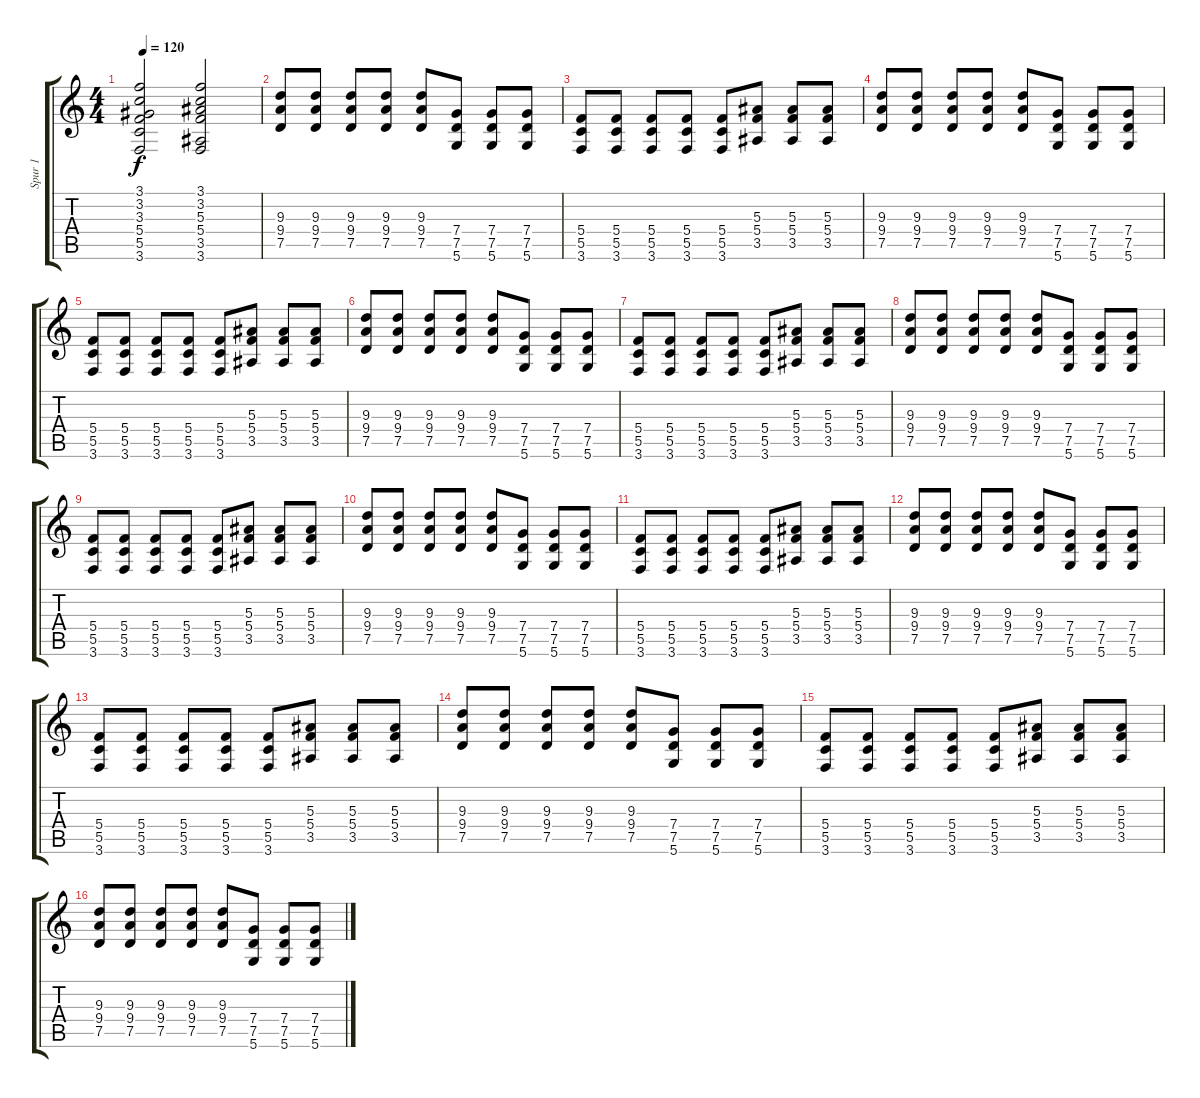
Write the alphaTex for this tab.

\track ("Spur 1" "Spur 1") {instrument distortionguitar}
\staff {score tabs}
\tuning (D4 A3 F3 C3 G2 D2) {hide}
\ts (4 4)
\tempo 120
\clef g2
\ks c
(3.1 3.2 3.3 5.4 5.5 3.6).2{dy f} (3.1 3.2 5.3 5.4 3.5 3.6).2 |
(9.3 9.4 7.5).8 (9.3 9.4 7.5).8 (9.3 9.4 7.5).8 (9.3 9.4 7.5).8 (9.3 9.4 7.5).8 (7.4 7.5 5.6).8 (7.4 7.5 5.6).8 (7.4 7.5 5.6).8 |
(5.4 5.5 3.6).8 (5.4 5.5 3.6).8 (5.4 5.5 3.6).8 (5.4 5.5 3.6).8 (5.4 5.5 3.6).8 (5.3 5.4 3.5).8 (5.3 5.4 3.5).8 (5.3 5.4 3.5).8 |
(9.3 9.4 7.5).8 (9.3 9.4 7.5).8 (9.3 9.4 7.5).8 (9.3 9.4 7.5).8 (9.3 9.4 7.5).8 (7.4 7.5 5.6).8 (7.4 7.5 5.6).8 (7.4 7.5 5.6).8 |
(5.4 5.5 3.6).8 (5.4 5.5 3.6).8 (5.4 5.5 3.6).8 (5.4 5.5 3.6).8 (5.4 5.5 3.6).8 (5.3 5.4 3.5).8 (5.3 5.4 3.5).8 (5.3 5.4 3.5).8 |
(9.3 9.4 7.5).8 (9.3 9.4 7.5).8 (9.3 9.4 7.5).8 (9.3 9.4 7.5).8 (9.3 9.4 7.5).8 (7.4 7.5 5.6).8 (7.4 7.5 5.6).8 (7.4 7.5 5.6).8 |
(5.4 5.5 3.6).8 (5.4 5.5 3.6).8 (5.4 5.5 3.6).8 (5.4 5.5 3.6).8 (5.4 5.5 3.6).8 (5.3 5.4 3.5).8 (5.3 5.4 3.5).8 (5.3 5.4 3.5).8 |
(9.3 9.4 7.5).8 (9.3 9.4 7.5).8 (9.3 9.4 7.5).8 (9.3 9.4 7.5).8 (9.3 9.4 7.5).8 (7.4 7.5 5.6).8 (7.4 7.5 5.6).8 (7.4 7.5 5.6).8 |
(5.4 5.5 3.6).8 (5.4 5.5 3.6).8 (5.4 5.5 3.6).8 (5.4 5.5 3.6).8 (5.4 5.5 3.6).8 (5.3 5.4 3.5).8 (5.3 5.4 3.5).8 (5.3 5.4 3.5).8 |
(9.3 9.4 7.5).8 (9.3 9.4 7.5).8 (9.3 9.4 7.5).8 (9.3 9.4 7.5).8 (9.3 9.4 7.5).8 (7.4 7.5 5.6).8 (7.4 7.5 5.6).8 (7.4 7.5 5.6).8 |
(5.4 5.5 3.6).8 (5.4 5.5 3.6).8 (5.4 5.5 3.6).8 (5.4 5.5 3.6).8 (5.4 5.5 3.6).8 (5.3 5.4 3.5).8 (5.3 5.4 3.5).8 (5.3 5.4 3.5).8 |
(9.3 9.4 7.5).8 (9.3 9.4 7.5).8 (9.3 9.4 7.5).8 (9.3 9.4 7.5).8 (9.3 9.4 7.5).8 (7.4 7.5 5.6).8 (7.4 7.5 5.6).8 (7.4 7.5 5.6).8 |
(5.4 5.5 3.6).8 (5.4 5.5 3.6).8 (5.4 5.5 3.6).8 (5.4 5.5 3.6).8 (5.4 5.5 3.6).8 (5.3 5.4 3.5).8 (5.3 5.4 3.5).8 (5.3 5.4 3.5).8 |
(9.3 9.4 7.5).8 (9.3 9.4 7.5).8 (9.3 9.4 7.5).8 (9.3 9.4 7.5).8 (9.3 9.4 7.5).8 (7.4 7.5 5.6).8 (7.4 7.5 5.6).8 (7.4 7.5 5.6).8 |
(5.4 5.5 3.6).8 (5.4 5.5 3.6).8 (5.4 5.5 3.6).8 (5.4 5.5 3.6).8 (5.4 5.5 3.6).8 (5.3 5.4 3.5).8 (5.3 5.4 3.5).8 (5.3 5.4 3.5).8 |
(9.3 9.4 7.5).8 (9.3 9.4 7.5).8 (9.3 9.4 7.5).8 (9.3 9.4 7.5).8 (9.3 9.4 7.5).8 (7.4 7.5 5.6).8 (7.4 7.5 5.6).8 (7.4 7.5 5.6).8
